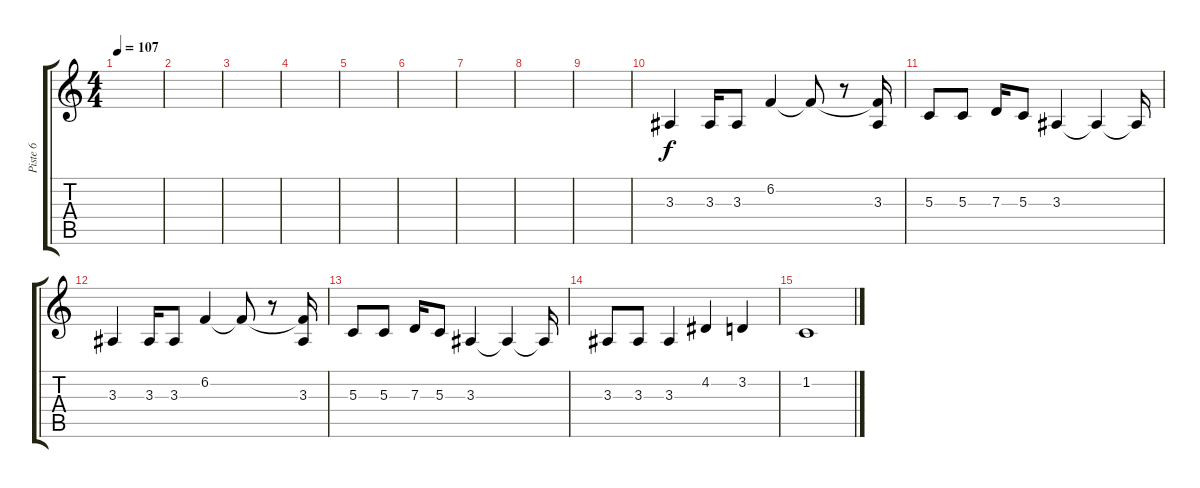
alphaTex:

\track ("Piste 6" "Piste 6") {instrument synthvoice}
\staff {score tabs}
\tuning (E4 B3 G3 D3 A2 E2) {hide}
\ts (4 4)
\tempo 107
\clef g2
\ks c
|
|
|
|
|
|
|
|
|
3.3.4 3.3.16 3.3.8 6.2.4 6.2{t}.8 r.8 (6.2{t} 3.3).16 |
5.3.8 5.3.8 7.3.16 5.3.8 3.3.4 3.3{t}.4 3.3{t}.16 |
3.3.4 3.3.16 3.3.8 6.2.4 6.2{t}.8 r.8 (6.2{t} 3.3).16 |
5.3.8 5.3.8 7.3.16 5.3.8 3.3.4 3.3{t}.4 3.3{t}.16 |
3.3.8 3.3.8 3.3.4 4.2.4 3.2.4 |
1.2.1
